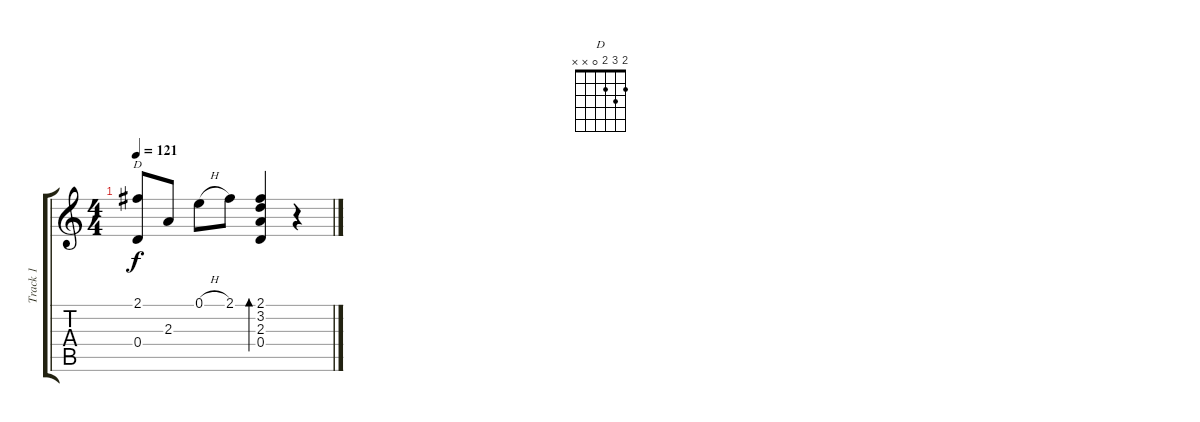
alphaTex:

\track ("Track 1" "Track 1") {instrument acousticguitarnylon}
\staff {score tabs}
\tuning (E4 B3 G3 D3 A2 E2) {hide}
\chord ("D" 2 3 2 0 x x)
\ts (4 4)
\tempo 121
\clef g2
\ks c
(2.1 0.4).8{ch "D" dy f} 2.3.8 0.1{h}.8 2.1.8 (2.1 3.2 2.3 0.4).4{bd 60} r.4
